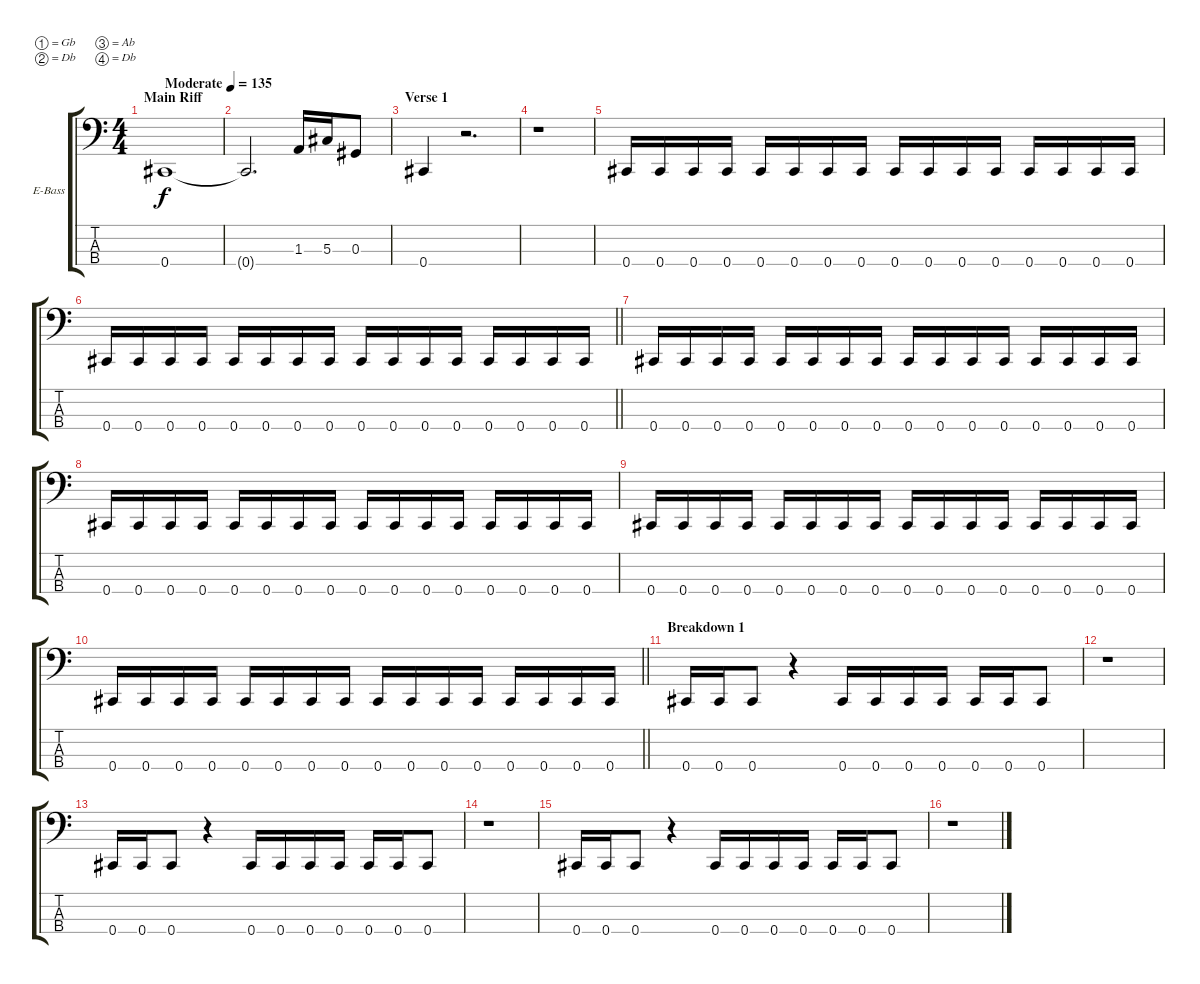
\bracketExtendMode groupsimilarinstruments
\firstSystemTrackNameOrientation horizontal
\otherSystemsTrackNameOrientation horizontal
\track ("Electric Bass" "E-Bass") {instrument electricbassfinger}
\staff {score tabs}
\tuning (Gb2 Db2 Ab1 Db1)
\ts (4 4)
\beaming (8 2 2 2 2)
\section ("" "Main Riff")
\tempo (135 "Moderate")
\clef f4
\ks c
0.4.1{dy f instrument electricbassfinger} |
0.4{t}.2{d} 1.3.16 5.3.16 0.3.8 |
\section ("" "Verse 1")
0.4.4 r.2{d} |
r.1 |
0.4.16 0.4.16 0.4.16 0.4.16 0.4.16 0.4.16 0.4.16 0.4.16 0.4.16 0.4.16 0.4.16 0.4.16 0.4.16 0.4.16 0.4.16 0.4.16 |
\barLineRight lightlight
0.4.16 0.4.16 0.4.16 0.4.16 0.4.16 0.4.16 0.4.16 0.4.16 0.4.16 0.4.16 0.4.16 0.4.16 0.4.16 0.4.16 0.4.16 0.4.16 |
0.4.16 0.4.16 0.4.16 0.4.16 0.4.16 0.4.16 0.4.16 0.4.16 0.4.16 0.4.16 0.4.16 0.4.16 0.4.16 0.4.16 0.4.16 0.4.16 |
0.4.16 0.4.16 0.4.16 0.4.16 0.4.16 0.4.16 0.4.16 0.4.16 0.4.16 0.4.16 0.4.16 0.4.16 0.4.16 0.4.16 0.4.16 0.4.16 |
0.4.16 0.4.16 0.4.16 0.4.16 0.4.16 0.4.16 0.4.16 0.4.16 0.4.16 0.4.16 0.4.16 0.4.16 0.4.16 0.4.16 0.4.16 0.4.16 |
\barLineRight lightlight
0.4.16 0.4.16 0.4.16 0.4.16 0.4.16 0.4.16 0.4.16 0.4.16 0.4.16 0.4.16 0.4.16 0.4.16 0.4.16 0.4.16 0.4.16 0.4.16 |
\section ("" "Breakdown 1")
0.4.16 0.4.16 0.4.8 r.4 0.4.16 0.4.16 0.4.16 0.4.16 0.4.16 0.4.16 0.4.8 |
r.1 |
0.4.16 0.4.16 0.4.8 r.4 0.4.16 0.4.16 0.4.16 0.4.16 0.4.16 0.4.16 0.4.8 |
r.1 |
0.4.16 0.4.16 0.4.8 r.4 0.4.16 0.4.16 0.4.16 0.4.16 0.4.16 0.4.16 0.4.8 |
r.1
